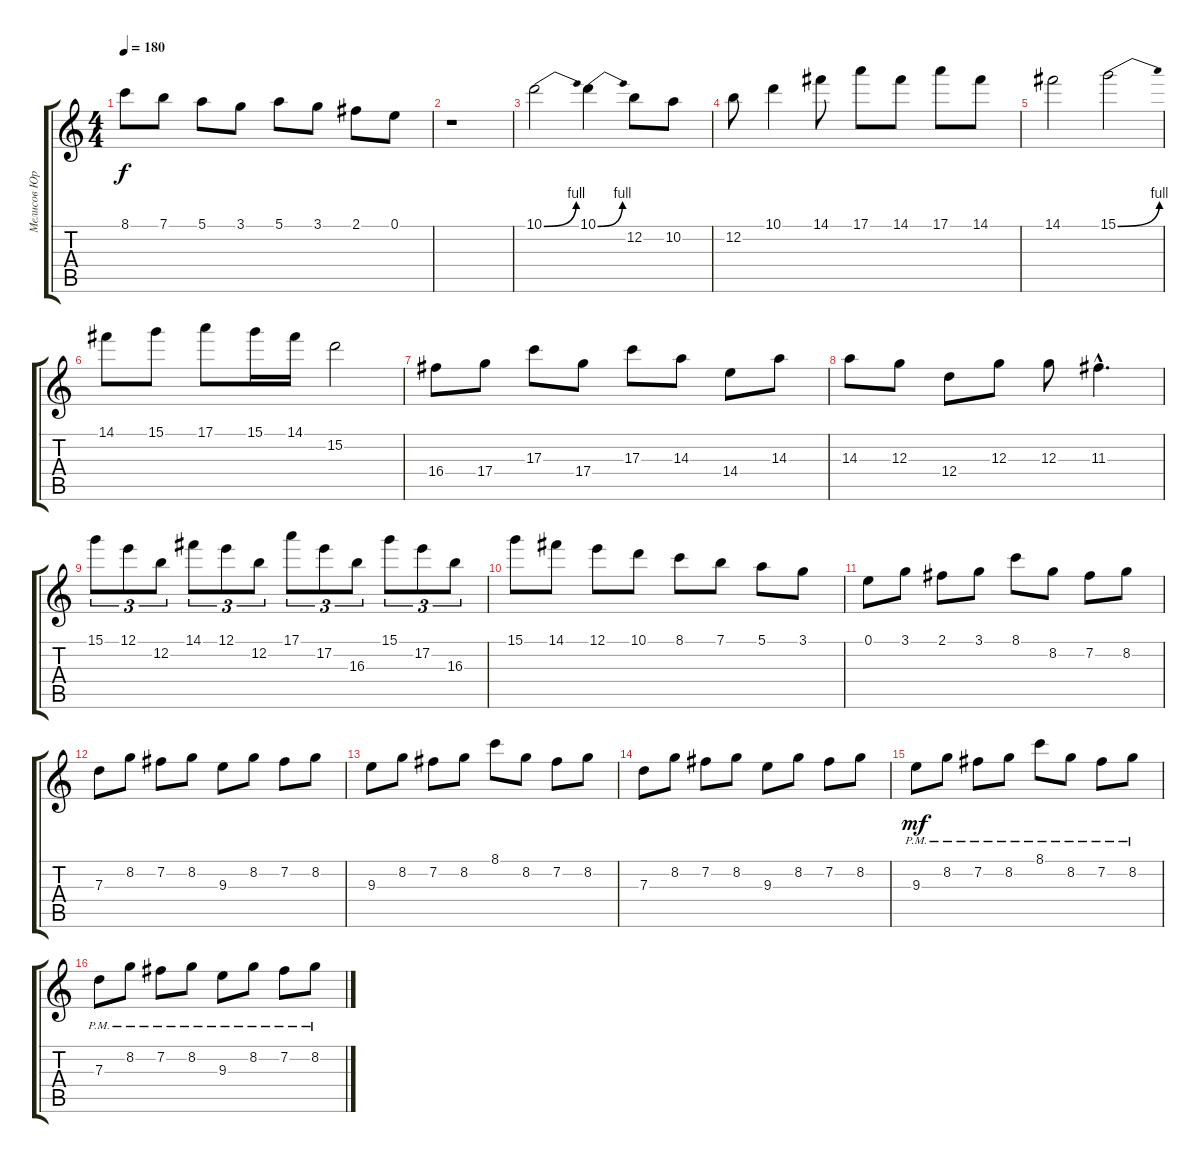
\track ("Мелисов Юрий" "Мелисов Юр") {instrument overdrivenguitar}
\staff {score tabs}
\tuning (E4 B3 G3 D3 A2 E2) {hide}
\ts (4 4)
\tempo 180
\clef g2
\ks c
8.1.8{dy f} 7.1.8 5.1.8 3.1.8 5.1.8 3.1.8 2.1.8 0.1.8 |
r.1 |
10.1{be (bend 0 0 60 4)}.2 10.1{be (bend 0 0 60 4)}.4 12.2.8 10.2.8 |
12.2.8 10.1.4 14.1.8 17.1.8 14.1.8 17.1.8 14.1.8 |
14.1.2 15.1{be (bend 0 0 60 4)}.2 |
14.1.8 15.1.8 17.1.8 15.1.16 14.1.16 15.2.2 |
16.4.8 17.4.8 17.3.8 17.4.8 17.3.8 14.3.8 14.4.8 14.3.8 |
14.3.8 12.3.8 12.4.8 12.3.8 12.3.8 11.3{hac}.4{d} |
15.1.8{tu (3 2)} 12.1.8{tu (3 2)} 12.2.8{tu (3 2)} 14.1.8{tu (3 2)} 12.1.8{tu (3 2)} 12.2.8{tu (3 2)} 17.1.8{tu (3 2)} 17.2.8{tu (3 2)} 16.3.8{tu (3 2)} 15.1.8{tu (3 2)} 17.2.8{tu (3 2)} 16.3.8{tu (3 2)} |
15.1.8 14.1.8 12.1.8 10.1.8 8.1.8 7.1.8 5.1.8 3.1.8 |
0.1.8 3.1.8 2.1.8 3.1.8 8.1.8 8.2.8 7.2.8 8.2.8 |
7.3.8 8.2.8 7.2.8 8.2.8 9.3.8 8.2.8 7.2.8 8.2.8 |
9.3.8 8.2.8 7.2.8 8.2.8 8.1.8 8.2.8 7.2.8 8.2.8 |
7.3.8 8.2.8 7.2.8 8.2.8 9.3.8 8.2.8 7.2.8 8.2.8 |
9.3{pm}.8{dy mf} 8.2{pm}.8 7.2{pm}.8 8.2{pm}.8 8.1{pm}.8 8.2{pm}.8 7.2{pm}.8 8.2{pm}.8 |
7.3{pm}.8 8.2{pm}.8 7.2{pm}.8 8.2{pm}.8 9.3{pm}.8 8.2{pm}.8 7.2{pm}.8 8.2{pm}.8
